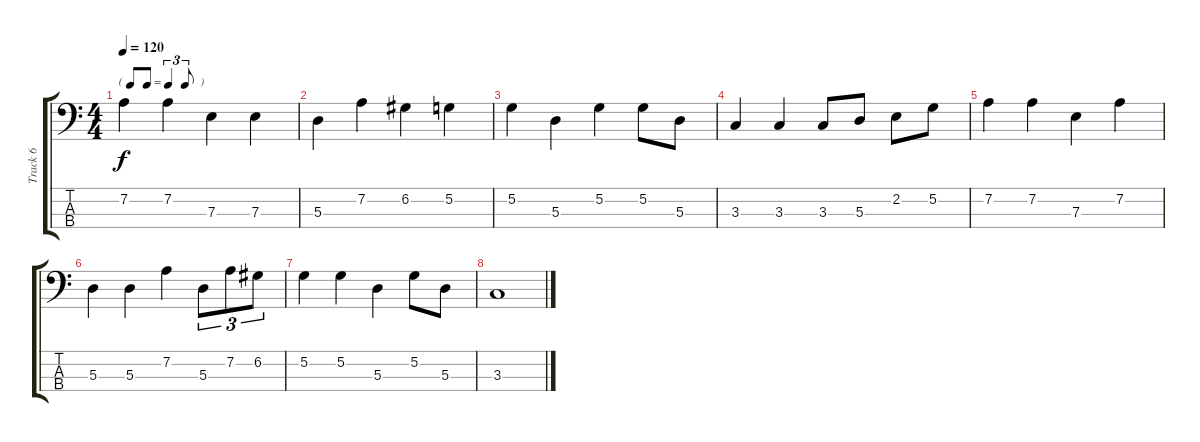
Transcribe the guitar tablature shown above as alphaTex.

\track ("Track 6" "Track 6") {instrument electricbassfinger}
\staff {score tabs}
\tuning (G2 D2 A1 E1) {hide}
\ts (4 4)
\tf triplet8th
\tempo 120
\clef f4
\ks c
7.2.4{dy f} 7.2.4 7.3.4 7.3.4 |
5.3.4 7.2.4 6.2.4 5.2.4 |
5.2.4 5.3.4 5.2.4 5.2.8 5.3.8 |
3.3.4 3.3.4 3.3.8 5.3.8 2.2.8 5.2.8 |
7.2.4 7.2.4 7.3.4 7.2.4 |
5.3.4 5.3.4 7.2.4 5.3.8{tu (3 2)} 7.2.8{tu (3 2)} 6.2.8{tu (3 2)} |
5.2.4 5.2.4 5.3.4 5.2.8 5.3.8 |
3.3.1
